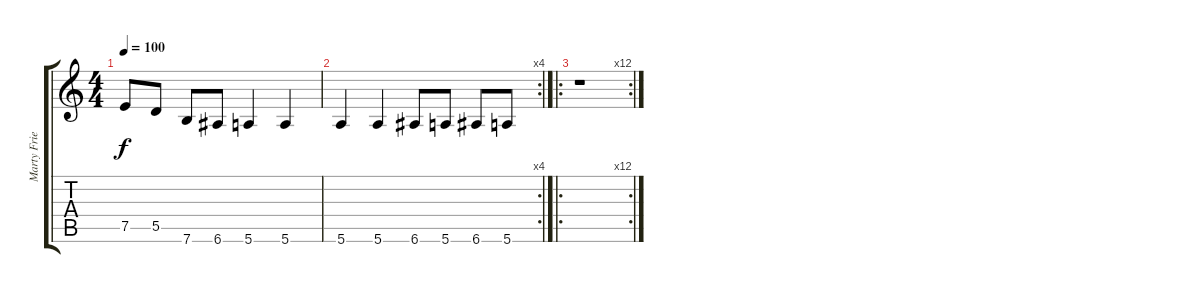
\track ("Marty Friedman" "Marty Frie") {instrument distortionguitar}
\staff {score tabs}
\tuning (E4 B3 G3 D3 A2 E2) {hide}
\ts (4 4)
\tempo 100
\clef g2
\ks c
7.5.8{dy f} 5.5.8 7.6.8 6.6.8 5.6.4 5.6.4 |
\rc 4
5.6.4 5.6.4 6.6.8 5.6.8 6.6.8 5.6.8 |
\ro
\rc 12
r.1
